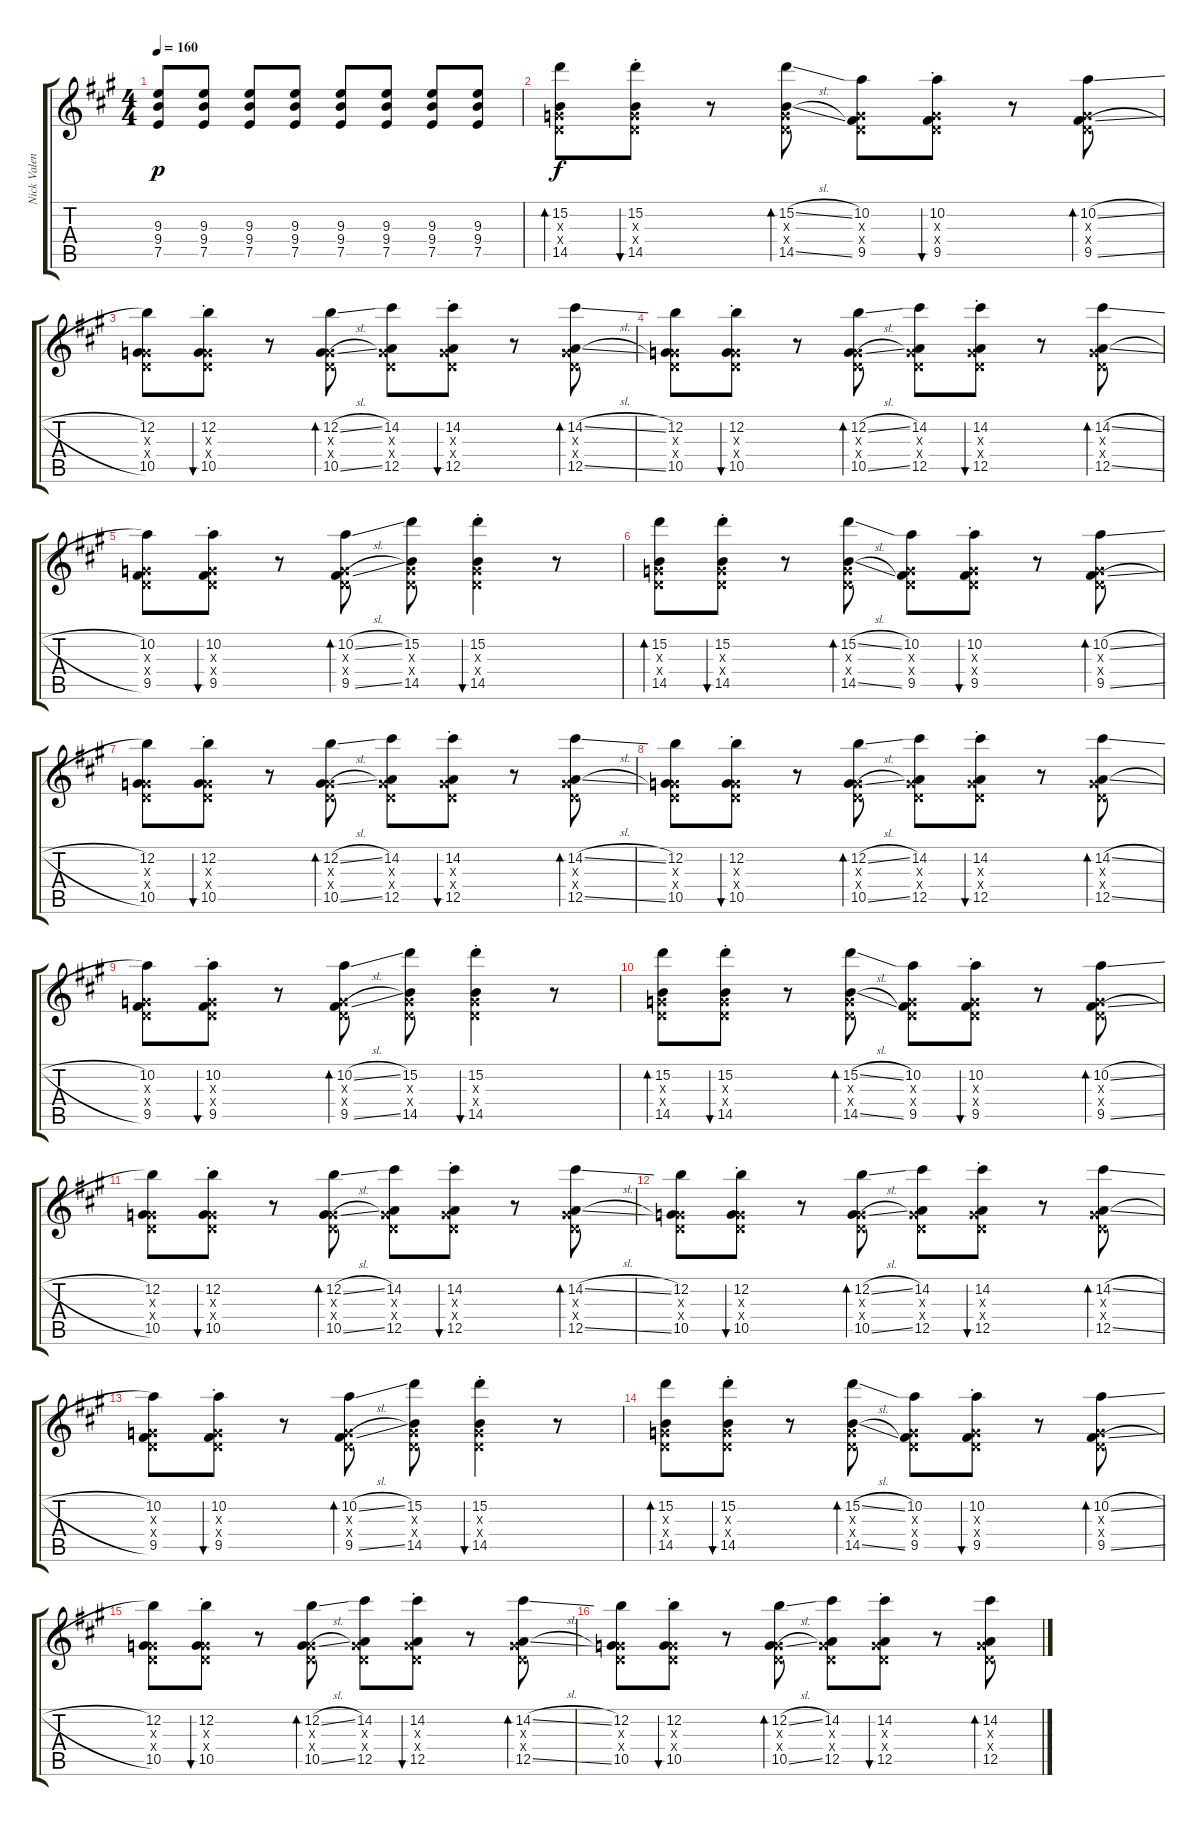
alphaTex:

\track ("Nick Valensi" "Nick Valen") {instrument overdrivenguitar}
\staff {score tabs}
\tuning (E4 B3 G3 D3 A2 E2) {hide}
\ts (4 4)
\tempo 160
\clef g2
\ks a
(9.3 9.4 7.5).8{dy p} (9.3 9.4 7.5).8 (9.3 9.4 7.5).8 (9.3 9.4 7.5).8 (9.3 9.4 7.5).8 (9.3 9.4 7.5).8 (9.3 9.4 7.5).8 (9.3 9.4 7.5).8 |
(15.2 0.3{x} 0.4{x} 14.5).8{bd 60 dy f} (15.2{st} 0.3{x} 0.4{x} 14.5{st}).8{bu 60} r.8 (15.2{sl} 0.3{x} 0.4{x} 14.5{sl}).8{bd 60} (10.2 0.3{x} 0.4{x} 9.5).8 (10.2 0.3{x} 0.4{x} 9.5{st}).8{bu 60} r.8 (10.2{sl} 0.3{x} 0.4{x} 9.5{sl}).8{bd 60} |
(12.2 0.3{x} 0.4{x} 10.5).8 (12.2 0.3{x} 0.4{x} 10.5{st}).8{bu 60} r.8 (12.2{sl} 0.3{x} 0.4{x} 10.5{sl}).8{bd 60} (14.2 0.3{x} 0.4{x} 12.5).8 (14.2 0.3{x} 0.4{x} 12.5{st}).8{bu 60} r.8 (14.2{sl} 0.3{x} 0.4{x} 12.5{sl}).8{bd 60} |
(12.2 0.3{x} 0.4{x} 10.5).8 (12.2 0.3{x} 0.4{x} 10.5{st}).8{bu 60} r.8 (12.2{sl} 0.3{x} 0.4{x} 10.5{sl}).8{bd 60} (14.2 0.3{x} 0.4{x} 12.5).8 (14.2 0.3{x} 0.4{x} 12.5{st}).8{bu 60} r.8 (14.2{sl} 0.3{x} 0.4{x} 12.5{sl}).8{bd 60} |
(10.2 0.3{x} 0.4{x} 9.5).8 (10.2 0.3{x} 0.4{x} 9.5{st}).8{bu 60} r.8 (10.2{sl} 0.3{x} 0.4{x} 9.5{sl}).8{bd 60} (15.2 0.3{x} 0.4{x} 14.5).8 (15.2 0.3{x} 0.4{x} 14.5{st}).4{bu 60} r.8 |
(15.2 0.3{x} 0.4{x} 14.5).8{bd 60} (15.2{st} 0.3{x} 0.4{x} 14.5{st}).8{bu 60} r.8 (15.2{sl} 0.3{x} 0.4{x} 14.5{sl}).8{bd 60} (10.2 0.3{x} 0.4{x} 9.5).8 (10.2 0.3{x} 0.4{x} 9.5{st}).8{bu 60} r.8 (10.2{sl} 0.3{x} 0.4{x} 9.5{sl}).8{bd 60} |
(12.2 0.3{x} 0.4{x} 10.5).8 (12.2 0.3{x} 0.4{x} 10.5{st}).8{bu 60} r.8 (12.2{sl} 0.3{x} 0.4{x} 10.5{sl}).8{bd 60} (14.2 0.3{x} 0.4{x} 12.5).8 (14.2 0.3{x} 0.4{x} 12.5{st}).8{bu 60} r.8 (14.2{sl} 0.3{x} 0.4{x} 12.5{sl}).8{bd 60} |
(12.2 0.3{x} 0.4{x} 10.5).8 (12.2 0.3{x} 0.4{x} 10.5{st}).8{bu 60} r.8 (12.2{sl} 0.3{x} 0.4{x} 10.5{sl}).8{bd 60} (14.2 0.3{x} 0.4{x} 12.5).8 (14.2 0.3{x} 0.4{x} 12.5{st}).8{bu 60} r.8 (14.2{sl} 0.3{x} 0.4{x} 12.5{sl}).8{bd 60} |
(10.2 0.3{x} 0.4{x} 9.5).8 (10.2 0.3{x} 0.4{x} 9.5{st}).8{bu 60} r.8 (10.2{sl} 0.3{x} 0.4{x} 9.5{sl}).8{bd 60} (15.2 0.3{x} 0.4{x} 14.5).8 (15.2 0.3{x} 0.4{x} 14.5{st}).4{bu 60} r.8 |
(15.2 0.3{x} 0.4{x} 14.5).8{bd 60} (15.2{st} 0.3{x} 0.4{x} 14.5{st}).8{bu 60} r.8 (15.2{sl} 0.3{x} 0.4{x} 14.5{sl}).8{bd 60} (10.2 0.3{x} 0.4{x} 9.5).8 (10.2 0.3{x} 0.4{x} 9.5{st}).8{bu 60} r.8 (10.2{sl} 0.3{x} 0.4{x} 9.5{sl}).8{bd 60} |
(12.2 0.3{x} 0.4{x} 10.5).8 (12.2 0.3{x} 0.4{x} 10.5{st}).8{bu 60} r.8 (12.2{sl} 0.3{x} 0.4{x} 10.5{sl}).8{bd 60} (14.2 0.3{x} 0.4{x} 12.5).8 (14.2 0.3{x} 0.4{x} 12.5{st}).8{bu 60} r.8 (14.2{sl} 0.3{x} 0.4{x} 12.5{sl}).8{bd 60} |
(12.2 0.3{x} 0.4{x} 10.5).8 (12.2 0.3{x} 0.4{x} 10.5{st}).8{bu 60} r.8 (12.2{sl} 0.3{x} 0.4{x} 10.5{sl}).8{bd 60} (14.2 0.3{x} 0.4{x} 12.5).8 (14.2 0.3{x} 0.4{x} 12.5{st}).8{bu 60} r.8 (14.2{sl} 0.3{x} 0.4{x} 12.5{sl}).8{bd 60} |
(10.2 0.3{x} 0.4{x} 9.5).8 (10.2 0.3{x} 0.4{x} 9.5{st}).8{bu 60} r.8 (10.2{sl} 0.3{x} 0.4{x} 9.5{sl}).8{bd 60} (15.2 0.3{x} 0.4{x} 14.5).8 (15.2 0.3{x} 0.4{x} 14.5{st}).4{bu 60} r.8 |
(15.2 0.3{x} 0.4{x} 14.5).8{bd 60} (15.2{st} 0.3{x} 0.4{x} 14.5{st}).8{bu 60} r.8 (15.2{sl} 0.3{x} 0.4{x} 14.5{sl}).8{bd 60} (10.2 0.3{x} 0.4{x} 9.5).8 (10.2 0.3{x} 0.4{x} 9.5{st}).8{bu 60} r.8 (10.2{sl} 0.3{x} 0.4{x} 9.5{sl}).8{bd 60} |
(12.2 0.3{x} 0.4{x} 10.5).8 (12.2 0.3{x} 0.4{x} 10.5{st}).8{bu 60} r.8 (12.2{sl} 0.3{x} 0.4{x} 10.5{sl}).8{bd 60} (14.2 0.3{x} 0.4{x} 12.5).8 (14.2 0.3{x} 0.4{x} 12.5{st}).8{bu 60} r.8 (14.2{sl} 0.3{x} 0.4{x} 12.5{sl}).8{bd 60} |
(12.2 0.3{x} 0.4{x} 10.5).8 (12.2 0.3{x} 0.4{x} 10.5{st}).8{bu 60} r.8 (12.2{sl} 0.3{x} 0.4{x} 10.5{sl}).8{bd 60} (14.2 0.3{x} 0.4{x} 12.5).8 (14.2 0.3{x} 0.4{x} 12.5{st}).8{bu 60} r.8 (14.2{sl} 0.3{x} 0.4{x} 12.5{sl}).8{bd 60}
